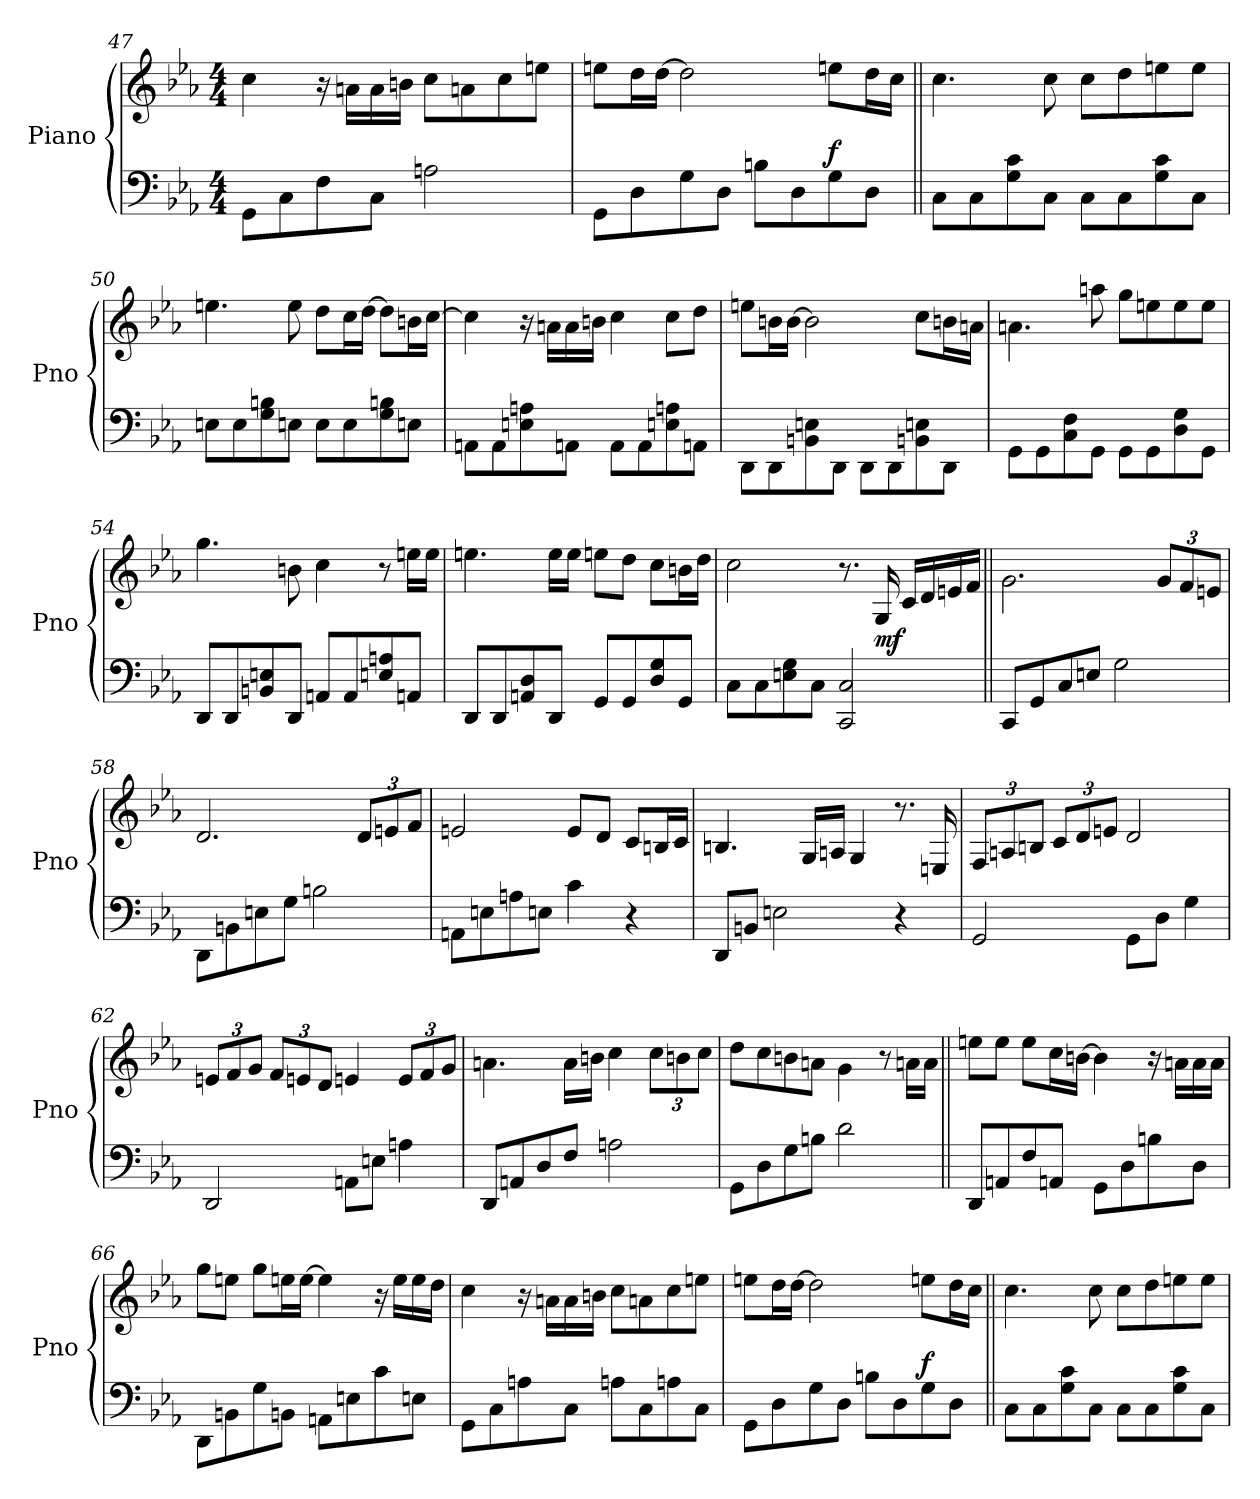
**kern	**dynam	**kern	**dynam
*part2	*part2	*part1	*part1
*staff2	*staff2	*staff1	*staff1
*I"Piano	*	*I"Piano	*
*I'Pno	*	*I'Pno	*
*clefF4	*	*clefG2	*
*k[b-e-a-]	*	*k[b-e-a-]	*
*M4/4	*	*M4/4	*
=47	=47	=47	=47
8GG\L	.	4cc\	.
8C\	.	.	.
8F\	.	16r	.
.	.	16an\LL	.
8C\J	.	16a\	.
.	.	16bn\JJ	.
2An\	.	8cc\L	.
.	.	8an\	.
.	.	8cc\	.
.	.	8een\J	.
!!LO:LB:g=z
=48	=48	=48	=48
8GG\L	.	8een\L	.
8D\	.	16dd\L	.
.	.	[16dd\JJ	.
8G\	.	2dd\]	.
8D\J	.	.	.
8Bn\L	.	.	.
8D\	.	.	.
!	!LO:DY:a	!	!
8G\	f	8een\L	.
8D\J	.	16dd\L	.
.	.	16cc\JJ	.
=49||	=49||	=49||	=49||
8C\L	.	4.cc\	.
8C\	.	.	.
8G\ 8c\	.	.	.
8C\J	.	8cc\	.
8C\L	.	8cc\L	.
8C\	.	8dd\	.
8G\ 8c\	.	8een\	.
8C\J	.	8ee\J	.
=50	=50	=50	=50
8En\L	.	4.een\	.
8E\	.	.	.
8G\ 8Bn\	.	.	.
8En\J	.	8ee\	.
8E\L	.	8dd\L	.
8E\	.	16cc\L	.
.	.	[16dd\JJ	.
8G\ 8Bn\	.	8dd\L]	.
8En\J	.	16bn\L	.
.	.	[16cc\JJ	.
!!LO:LB:g=z
=51	=51	=51	=51
8AAn\L	.	4cc\]	.
8AA\	.	.	.
8En\ 8An\	.	16r	.
.	.	16an\LL	.
8AAn\J	.	16a\	.
.	.	16bn\JJ	.
8AA\L	.	4cc\	.
8AA\	.	.	.
8En\ 8An\	.	8cc\L	.
8AAn\J	.	8dd\J	.
=52	=52	=52	=52
8DD\L	.	8een\L	.
8DD\	.	16bn\L	.
.	.	[16b\JJ	.
8BBn\ 8En\	.	2b\]	.
8DD\J	.	.	.
8DD\L	.	.	.
8DD\	.	.	.
8BBn\ 8En\	.	8cc\L	.
8DD\J	.	16bn\L	.
.	.	16an\JJ	.
=53	=53	=53	=53
8GG\L	.	4.an\	.
8GG\	.	.	.
8C\ 8F\	.	.	.
8GG\J	.	8aan\	.
8GG\L	.	8gg\L	.
8GG\	.	8een\	.
8D\ 8G\	.	8ee\	.
8GG\J	.	8ee\J	.
!!LO:PB:g=z
=54	=54	=54	=54
8DD/L	.	4.gg\	.
8DD/	.	.	.
8BBn/ 8En/	.	.	.
8DD/J	.	8bn\	.
8AAn/L	.	4cc\	.
8AA/	.	.	.
8En/ 8An/	.	8r	.
8AAn/J	.	16een\LL	.
.	.	16ee\JJ	.
=55	=55	=55	=55
8DD/L	.	4.een\	.
8DD/	.	.	.
8AAn/ 8D/	.	.	.
8DD/J	.	16ee\LL	.
.	.	16ee\JJ	.
8GG/L	.	8een\L	.
8GG/	.	8dd\J	.
8D/ 8G/	.	8cc\L	.
8GG/J	.	16bn\L	.
.	.	16dd\JJ	.
=56	=56	=56	=56
8C\L	.	2cc\	.
8C\	.	.	.
8En\ 8G\	.	.	.
8C\J	.	.	.
2CC/ 2C/	.	8.r	.
!	!	!	!LO:DY:b
.	.	16G/	mf
.	.	16c/LL	.
.	.	16d/	.
.	.	16en/	.
.	.	16f/JJ	.
!!LO:LB:g=z
=57||	=57||	=57||	=57||
8CC/L	.	2.g\	.
8GG/	.	.	.
8C/	.	.	.
8En/J	.	.	.
2G\	.	.	.
.	.	12g/L	.
.	.	12f/	.
.	.	12en/J	.
=58	=58	=58	=58
8DD\L	.	2.d/	.
8BBn\	.	.	.
8En\	.	.	.
8G\J	.	.	.
2Bn\	.	.	.
.	.	12d/L	.
.	.	12en/	.
.	.	12f/J	.
=59	=59	=59	=59
8AAn\L	.	2en/	.
8En\	.	.	.
8An\	.	.	.
8En\J	.	.	.
4c\	.	8e/L	.
.	.	8d/J	.
4r	.	8c/L	.
.	.	16Bn/L	.
.	.	16c/JJ	.
=60	=60	=60	=60
8DD/L	.	4.B/	.
8BBn/J	.	.	.
2En\	.	.	.
.	.	16G/LL	.
.	.	16An/JJ	.
.	.	4G/	.
4r	.	8.r	.
.	.	16En/	.
!!LO:LB:g=z
=61	=61	=61	=61
2GG/	.	12F/L	.
.	.	12An/	.
.	.	12Bn/J	.
.	.	12c/L	.
.	.	12d/	.
.	.	12en/J	.
8GG\L	.	2d/	.
8D\J	.	.	.
4G\	.	.	.
=62	=62	=62	=62
2DD/	.	12en/L	.
.	.	12f/	.
.	.	12g/J	.
.	.	12f/L	.
.	.	12en/	.
.	.	12d/J	.
8AAn\L	.	4en/	.
8En\J	.	.	.
4An\	.	12e/L	.
.	.	12f/	.
.	.	12g/J	.
=63	=63	=63	=63
8DD/L	.	4.an\	.
8AAn/	.	.	.
8D/	.	.	.
8F/J	.	16a\LL	.
.	.	16bn\JJ	.
2An\	.	4cc\	.
.	.	12cc\L	.
.	.	12bn\	.
.	.	12cc\J	.
=64	=64	=64	=64
8GG\L	.	8dd\L	.
8D\	.	8cc\	.
8G\	.	8bn\	.
8Bn\J	.	8an\J	.
2d\	.	4g\	.
.	.	8r	.
.	.	16an\LL	.
.	.	16a\JJ	.
!!LO:LB:g=z
=65||	=65||	=65||	=65||
8DD/L	.	8een\L	.
8AAn/	.	8ee\J	.
8F/	.	8ee\L	.
8AAn/J	.	16cc\L	.
.	.	[16bn\JJ	.
8GG\L	.	4bn\]	.
8D\	.	.	.
8Bn\	.	16r	.
.	.	16an\LL	.
8D\J	.	16a\	.
.	.	16a\JJ	.
=66	=66	=66	=66
8DD\L	.	8gg\L	.
8BBn\	.	8een\J	.
8G\	.	8gg\L	.
8BBn\J	.	16een\L	.
.	.	[16ee\JJ	.
8AAn\L	.	4een\]	.
8En\	.	.	.
8c\	.	16r	.
.	.	16ee\LL	.
8En\J	.	16ee\	.
.	.	16dd\JJ	.
=67	=67	=67	=67
8GG\L	.	4cc\	.
8C\	.	.	.
8An\	.	16r	.
.	.	16an\LL	.
8C\J	.	16a\	.
.	.	16bn\JJ	.
8An\L	.	8cc\L	.
8C\	.	8an\	.
8An\	.	8cc\	.
8C\J	.	8een\J	.
!!LO:LB:g=z
=68	=68	=68	=68
8GG\L	.	8een\L	.
8D\	.	16dd\L	.
.	.	[16dd\JJ	.
8G\	.	2dd\]	.
8D\J	.	.	.
8Bn\L	.	.	.
8D\	.	.	.
!	!LO:DY:a	!	!
8G\	f	8een\L	.
8D\J	.	16dd\L	.
.	.	16cc\JJ	.
=69||	=69||	=69||	=69||
8C\L	.	4.cc\	.
8C\	.	.	.
8G\ 8c\	.	.	.
8C\J	.	8cc\	.
8C\L	.	8cc\L	.
8C\	.	8dd\	.
8G\ 8c\	.	8een\	.
8C\J	.	8ee\J	.
=	=	=	=
*-	*-	*-	*-
